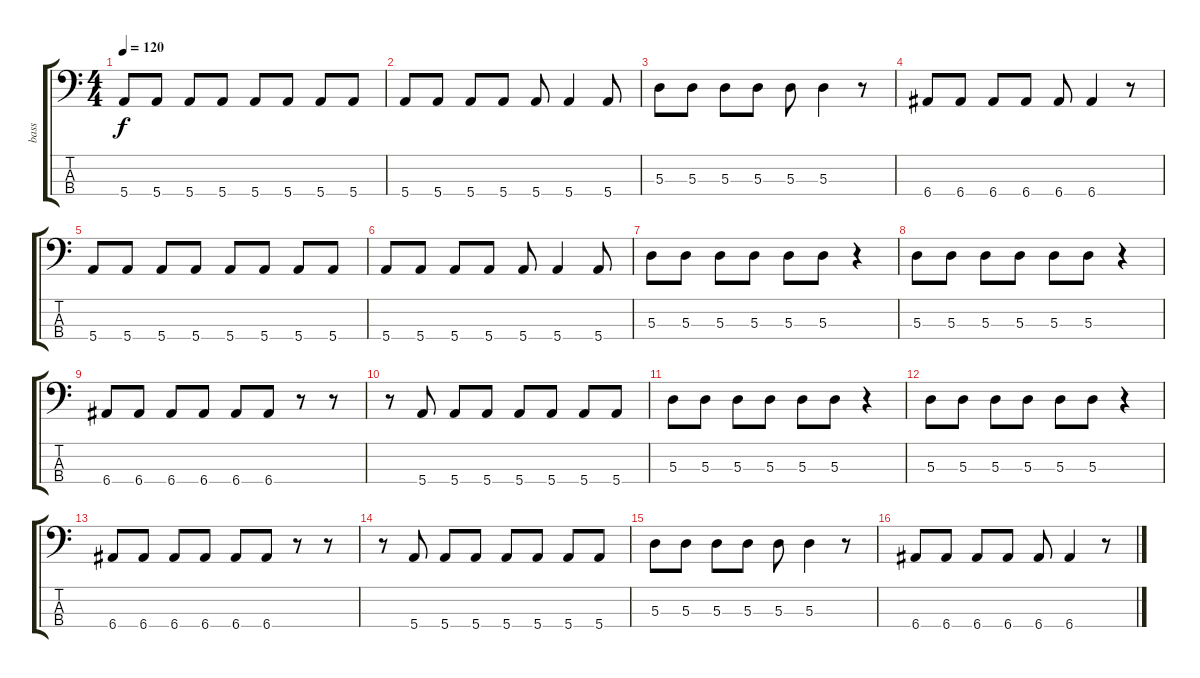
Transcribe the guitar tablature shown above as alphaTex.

\track ("bass" "bass") {instrument electricbassfinger}
\staff {score tabs}
\tuning (G2 D2 A1 E1) {hide}
\ts (4 4)
\tempo 120
\clef f4
\ks c
5.4.8{dy f} 5.4.8 5.4.8 5.4.8 5.4.8 5.4.8 5.4.8 5.4.8 |
5.4.8 5.4.8 5.4.8 5.4.8 5.4.8 5.4.4 5.4.8 |
5.3.8 5.3.8 5.3.8 5.3.8 5.3.8 5.3.4 r.8 |
6.4.8 6.4.8 6.4.8 6.4.8 6.4.8 6.4.4 r.8 |
5.4.8 5.4.8 5.4.8 5.4.8 5.4.8 5.4.8 5.4.8 5.4.8 |
5.4.8 5.4.8 5.4.8 5.4.8 5.4.8 5.4.4 5.4.8 |
5.3.8 5.3.8 5.3.8 5.3.8 5.3.8 5.3.8 r.4 |
5.3.8 5.3.8 5.3.8 5.3.8 5.3.8 5.3.8 r.4 |
6.4.8 6.4.8 6.4.8 6.4.8 6.4.8 6.4.8 r.8 r.8 |
r.8 5.4.8 5.4.8 5.4.8 5.4.8 5.4.8 5.4.8 5.4.8 |
5.3.8 5.3.8 5.3.8 5.3.8 5.3.8 5.3.8 r.4 |
5.3.8 5.3.8 5.3.8 5.3.8 5.3.8 5.3.8 r.4 |
6.4.8 6.4.8 6.4.8 6.4.8 6.4.8 6.4.8 r.8 r.8 |
r.8 5.4.8 5.4.8 5.4.8 5.4.8 5.4.8 5.4.8 5.4.8 |
5.3.8 5.3.8 5.3.8 5.3.8 5.3.8 5.3.4 r.8 |
6.4.8 6.4.8 6.4.8 6.4.8 6.4.8 6.4.4 r.8
